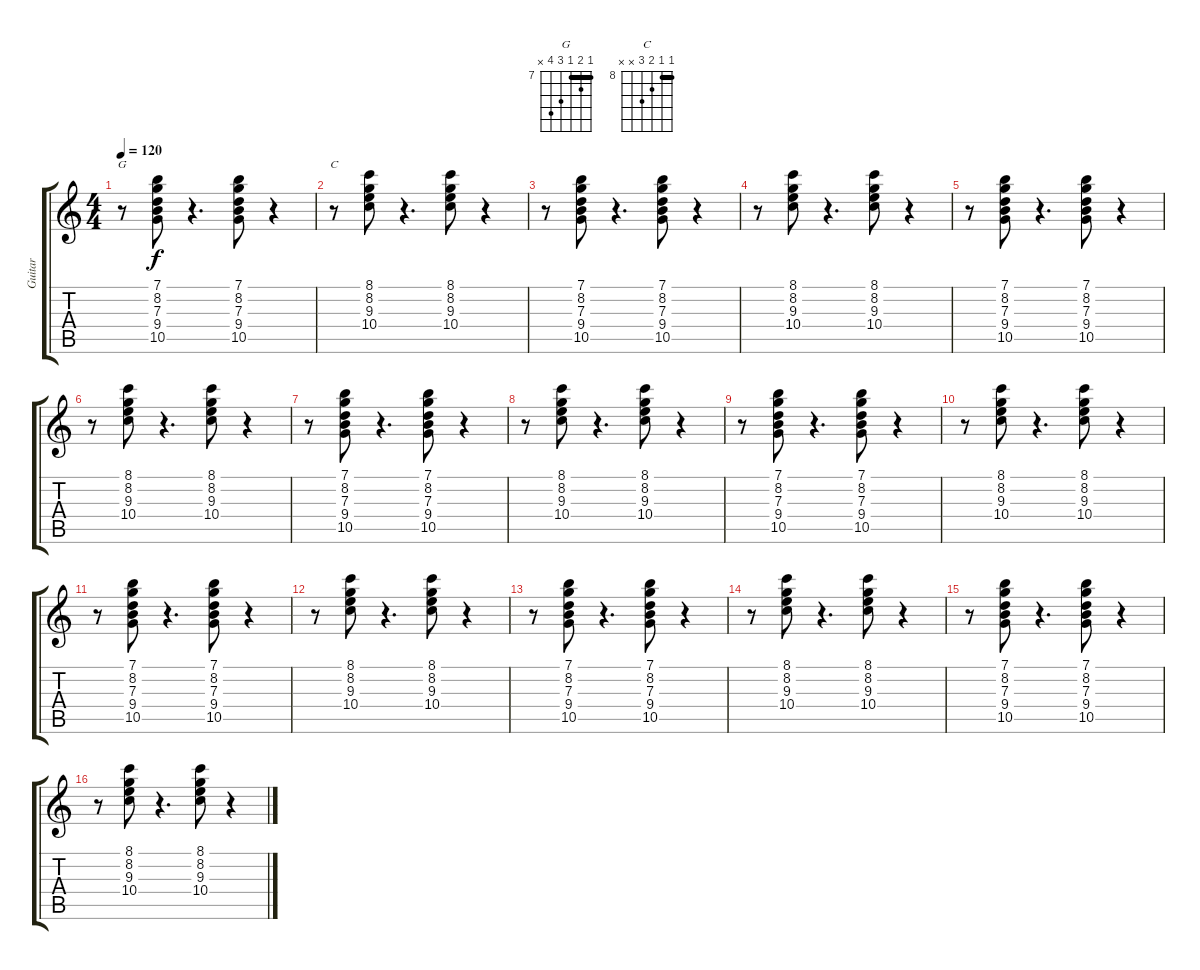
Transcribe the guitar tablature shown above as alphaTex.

\track ("Guitar" "Guitar") {instrument electricguitarclean}
\staff {score tabs}
\tuning (E4 B3 G3 D3 A2 E2) {hide}
\chord ("G" 7 8 7 9 10 x) {firstfret 7 barre 7}
\chord ("C" 8 8 9 10 x x) {firstfret 8 barre 8}
\ts (4 4)
\tempo 120
\clef g2
\ks c
r.8{ch "G" dy f} (7.1 8.2 7.3 9.4 10.5).8 r.4{d} (7.1 8.2 7.3 9.4 10.5).8 r.4 |
r.8{ch "C"} (8.1 8.2 9.3 10.4).8 r.4{d} (8.1 8.2 9.3 10.4).8 r.4 |
r.8 (7.1 8.2 7.3 9.4 10.5).8 r.4{d} (7.1 8.2 7.3 9.4 10.5).8 r.4 |
r.8 (8.1 8.2 9.3 10.4).8 r.4{d} (8.1 8.2 9.3 10.4).8 r.4 |
r.8 (7.1 8.2 7.3 9.4 10.5).8 r.4{d} (7.1 8.2 7.3 9.4 10.5).8 r.4 |
r.8 (8.1 8.2 9.3 10.4).8 r.4{d} (8.1 8.2 9.3 10.4).8 r.4 |
r.8 (7.1 8.2 7.3 9.4 10.5).8 r.4{d} (7.1 8.2 7.3 9.4 10.5).8 r.4 |
r.8 (8.1 8.2 9.3 10.4).8 r.4{d} (8.1 8.2 9.3 10.4).8 r.4 |
r.8 (7.1 8.2 7.3 9.4 10.5).8 r.4{d} (7.1 8.2 7.3 9.4 10.5).8 r.4 |
r.8 (8.1 8.2 9.3 10.4).8 r.4{d} (8.1 8.2 9.3 10.4).8 r.4 |
r.8 (7.1 8.2 7.3 9.4 10.5).8 r.4{d} (7.1 8.2 7.3 9.4 10.5).8 r.4 |
r.8 (8.1 8.2 9.3 10.4).8 r.4{d} (8.1 8.2 9.3 10.4).8 r.4 |
r.8 (7.1 8.2 7.3 9.4 10.5).8 r.4{d} (7.1 8.2 7.3 9.4 10.5).8 r.4 |
r.8 (8.1 8.2 9.3 10.4).8 r.4{d} (8.1 8.2 9.3 10.4).8 r.4 |
r.8 (7.1 8.2 7.3 9.4 10.5).8 r.4{d} (7.1 8.2 7.3 9.4 10.5).8 r.4 |
r.8 (8.1 8.2 9.3 10.4).8 r.4{d} (8.1 8.2 9.3 10.4).8 r.4
